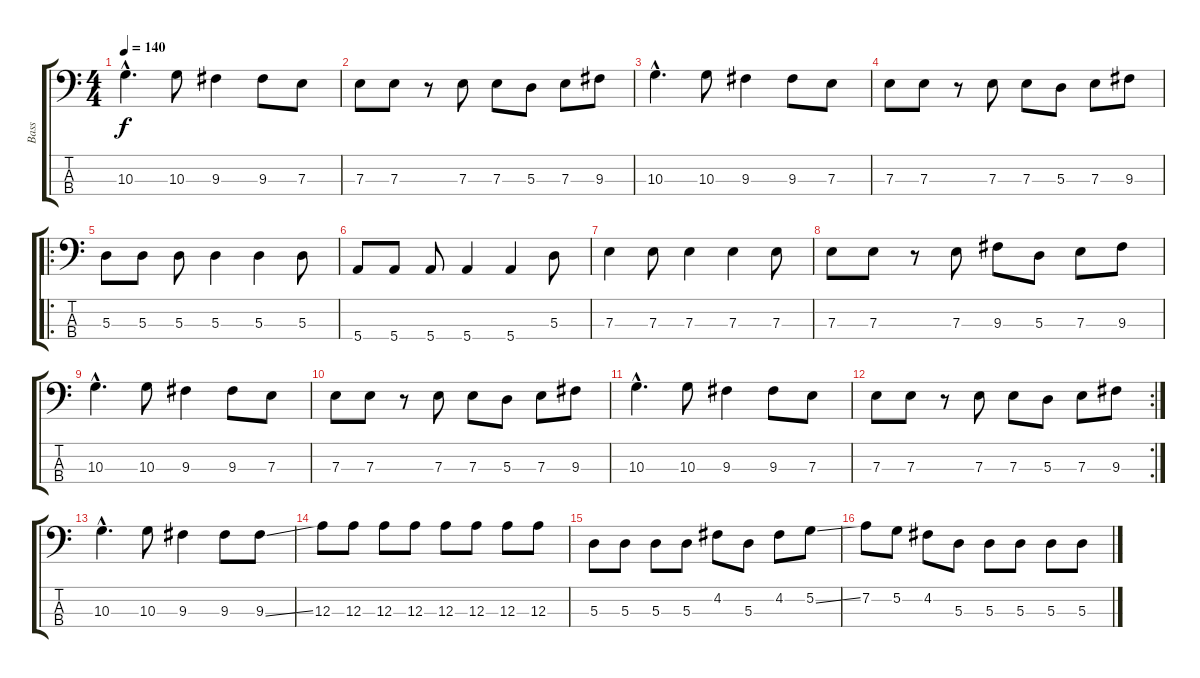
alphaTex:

\track ("Bass" "Bass") {instrument electricbasspick}
\staff {score tabs}
\tuning (G2 D2 A1 E1) {hide}
\ts (4 4)
\tempo 140
\clef f4
\ks c
10.3{hac}.4{d dy f} 10.3.8 9.3.4 9.3.8 7.3.8 |
7.3.8 7.3.8 r.8 7.3.8 7.3.8 5.3.8 7.3.8 9.3.8 |
10.3{hac}.4{d} 10.3.8 9.3.4 9.3.8 7.3.8 |
7.3.8 7.3.8 r.8 7.3.8 7.3.8 5.3.8 7.3.8 9.3.8 |
\ro
5.3.8 5.3.8 5.3.8 5.3.4 5.3.4 5.3.8 |
5.4.8 5.4.8 5.4.8 5.4.4 5.4.4 5.3.8 |
7.3.4 7.3.8 7.3.4 7.3.4 7.3.8 |
7.3.8 7.3.8 r.8 7.3.8 9.3.8 5.3.8 7.3.8 9.3.8 |
10.3{hac}.4{d} 10.3.8 9.3.4 9.3.8 7.3.8 |
7.3.8 7.3.8 r.8 7.3.8 7.3.8 5.3.8 7.3.8 9.3.8 |
10.3{hac}.4{d} 10.3.8 9.3.4 9.3.8 7.3.8 |
\rc 2
7.3.8 7.3.8 r.8 7.3.8 7.3.8 5.3.8 7.3.8 9.3.8 |
10.3{hac}.4{d} 10.3.8 9.3.4 9.3.8 9.3{ss}.8 |
12.3.8 12.3.8 12.3.8 12.3.8 12.3.8 12.3.8 12.3.8 12.3.8 |
5.3.8 5.3.8 5.3.8 5.3.8 4.2.8 5.3.8 4.2.8 5.2{ss}.8 |
7.2.8 5.2.8 4.2.8 5.3.8 5.3.8 5.3.8 5.3.8 5.3.8
